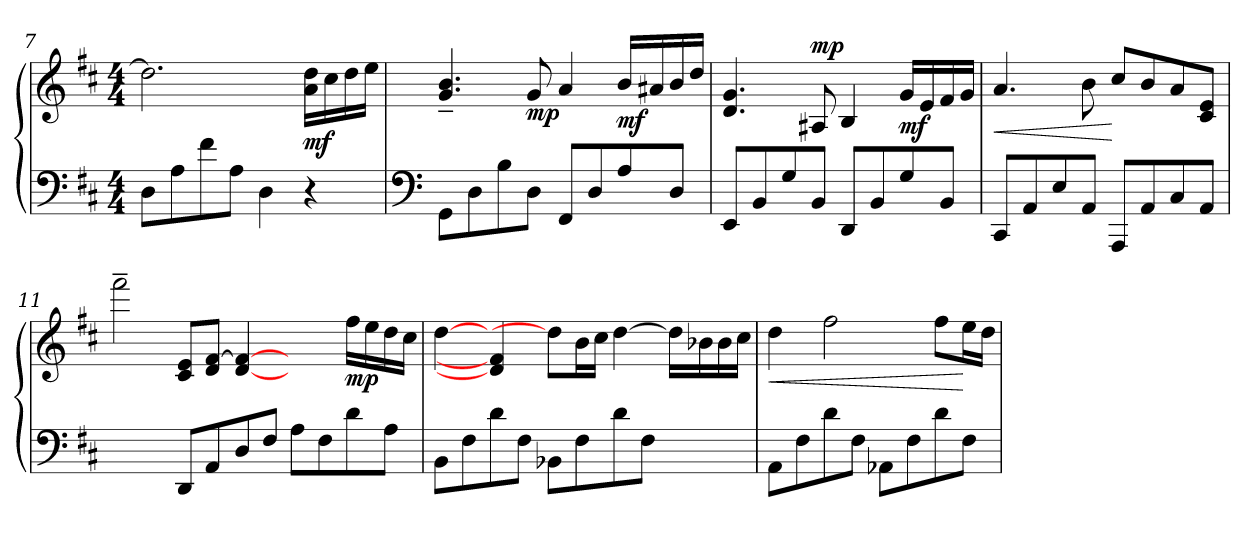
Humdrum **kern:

**kern	**kern	**dynam
*part1	*part1	*part1
*staff2	*staff1	*staff1/2
*clefF4	*clefG2	*
*k[f#c#]	*k[f#c#]	*
*M4/4	*M4/4	*
=7	=7	=7
8D\L	2.dd\]	.
8A\	.	.
8f#\	.	.
8A\J	.	.
4D\	.	.
!	!	!LO:DY:b
4r	16a\ 16dd\LL	mf
.	16cc#\	.
.	16dd\	.
.	16ee\JJ	.
!!LO:LB:g=z
=8	=8	=8
*clefF4	*	*
8GG\L	4.g/~ 4.b/~	.
8D\	.	.
8B\	.	.
!	!	!LO:DY:b
8D\J	8g/	mp
8FF#/L	4a/	.
8D/	.	.
!	!	!LO:DY:b
8A/	16b/LL	mf
.	16a#X/	.
8D/J	16b/	.
.	16dd/JJ	.
=9	=9	=9
8EE/L	4.d/ 4.g/	.
8BB/	.	.
8G/	.	.
!	!	!LO:DY:a
8BB/J	8A#X/	mp
8DD/L	4B/	.
8BB/	.	.
!	!	!LO:DY:b
8G/	16g/LL	mf
.	16e/	.
8BB/J	16f#/	.
.	16g/JJ	.
=10	=10	=10
!	!	!LO:HP:b
8CC#/L	4.a/	<
8AA/	.	.
8E/	.	.
8AA/J	8b\	.
8AAA/L	8cc#/L	[
8AA/	8b/	.
8C#/	8a/	.
8AA/J	8c#/ 8e/J	.
!!LO:LB:g=z
=11	=11	=11
2ryy	2fff#~\	.
8DD/L	8c#/ 8e/L	.
8AA/	8d/ [8f#/J	.
8D/	[4d/ 4f#/_	.
8F#/J	.	.
8A\L	4ryy	.
8F#\	.	.
!	!	!LO:DY:b
8d\	16ff#\LL	mp
.	16ee\	.
8A\J	16dd\	.
.	16cc#\JJ	.
=12	=12	=12
8BB\L	[4dd\	.
8F#\	.	.
8d\	4d/] 4f#/]	.
8F#\J	.	.
8BB-X\L	8dd\L]	.
8F#\	16b\L	.
.	16cc#\JJ	.
8d\	[4dd\	.
8F#\J	.	.
4ryy	16dd\LL]	.
.	16b-X\	.
.	16b-\	.
.	16cc#\JJ	.
=13	=13	=13
!	!	!LO:HP:b
8AA\L	4dd\	<
8F#\	.	.
8d\	2ff#\	.
8F#\J	.	.
8AA-X\L	.	.
8F#\	.	.
8d\	8ff#\L	.
8F#\J	16ee\L	[
.	16dd\JJ	.
=	=	=
*-	*-	*-
